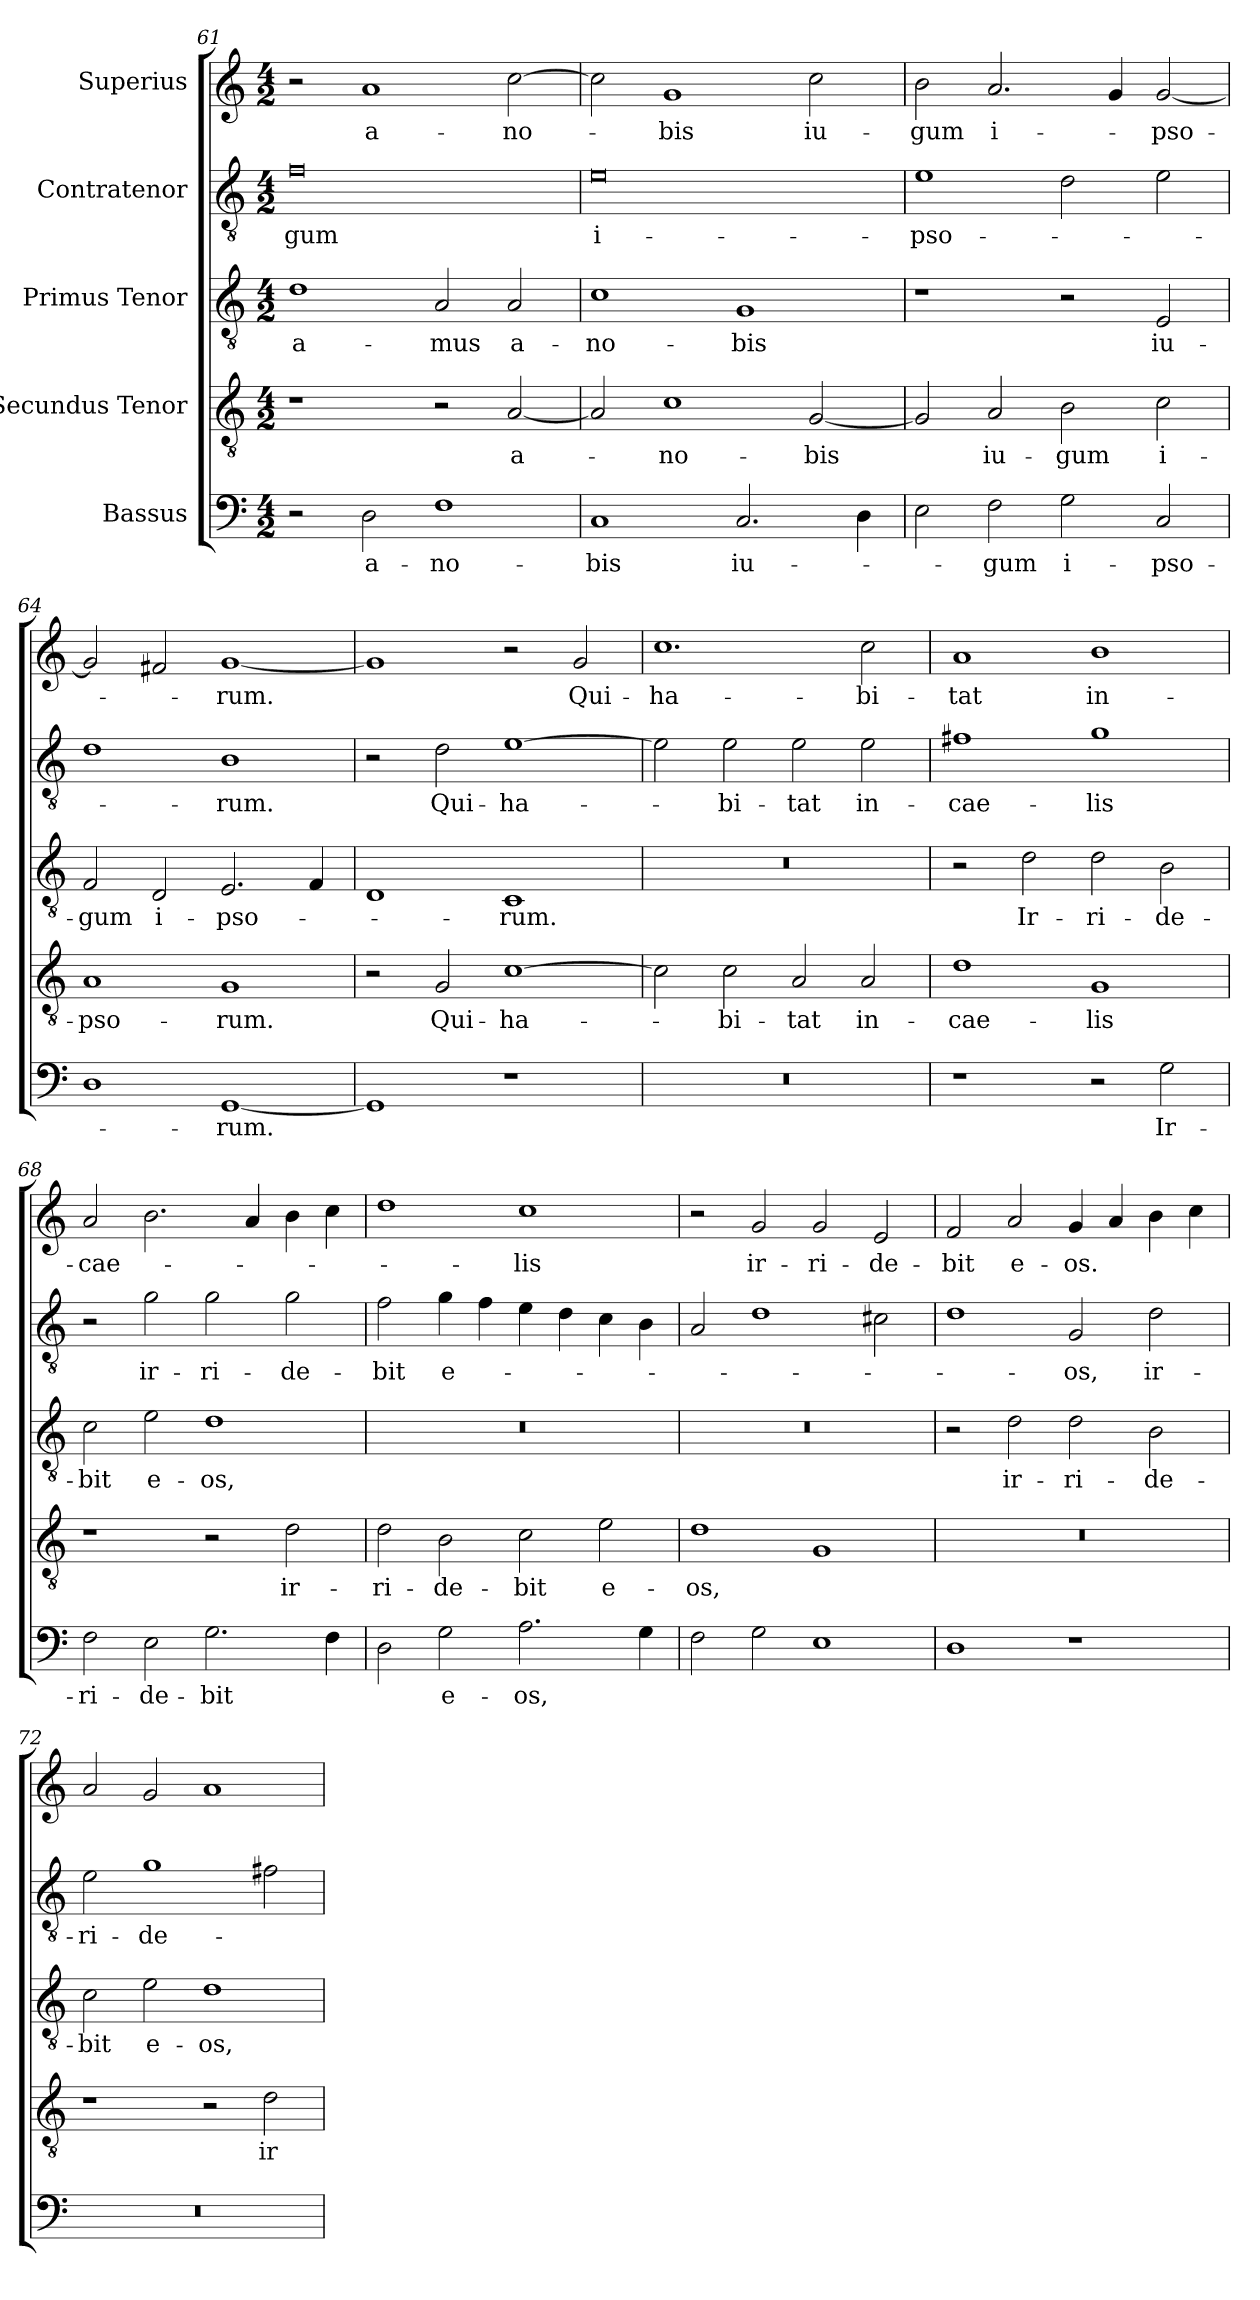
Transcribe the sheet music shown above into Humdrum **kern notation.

**kern	**text	**kern	**text	**kern	**text	**kern	**text	**kern	**text
*part5	*part5	*part4	*part4	*part3	*part3	*part2	*part2	*part1	*part1
*staff5	*staff5	*staff4	*staff4	*staff3	*staff3	*staff2	*staff2	*staff1	*staff1
*I"Bassus	*	*I"Secundus Tenor	*	*I"Primus Tenor	*	*I"Contratenor	*	*I"Superius	*
*clefF4	*	*clefGv2	*	*clefGv2	*	*clefGv2	*	*clefG2	*
*k[]	*	*k[]	*	*k[]	*	*k[]	*	*k[]	*
*C:	*	*C:	*	*C:	*	*C:	*	*C:	*
*M4/2	*	*M4/2	*	*M4/2	*	*M4/2	*	*M4/2	*
=61	=61	=61	=61	=61	=61	=61	=61	=61	=61
2r	.	1r	.	1d\	-a-	0f\	-gum	2r	.
2D\	a-	.	.	.	.	.	.	1a/	a-
1F\	no-	2r	.	2A/	-mus	.	.	.	.
.	.	[2A/	a-	2A/	a-	.	.	[2cc\	no-
!!LO:PB:g=z
=62	=62	=62	=62	=62	=62	=62	=62	=62	=62
1C/	-bis	2A/]	.	1c\	no-	0e\	i-	2cc\]	.
.	.	1c\	no-	.	.	.	.	1g/	-bis
2.C/	iu-	.	.	1G/	-bis	.	.	.	.
.	.	[2G/	-bis	.	.	.	.	2cc\	iu-
4D\	.	.	.	.	.	.	.	.	.
=63	=63	=63	=63	=63	=63	=63	=63	=63	=63
2E\	.	2G/]	.	1r	.	1e\	-pso-	2b\	-gum
2F\	-gum	2A/	iu-	.	.	.	.	2.a/	i-
2G\	i-	2B\	-gum	2r	.	2d\	.	.	.
.	.	.	.	.	.	.	.	4g/	.
2C/	-pso-	2c\	i-	2E/	iu-	2e\	.	[2g/	-pso-
=64	=64	=64	=64	=64	=64	=64	=64	=64	=64
1D\	.	1A/	-pso-	2F/	-gum	1d\	.	2g/]	.
.	.	.	.	2D/	i-	.	.	2f#Xi/	.
[1GG/	-rum.	1G/	-rum.	2.E/	-pso-	1B\	-rum.	[1g/	-rum.
.	.	.	.	4F/	.	.	.	.	.
=65	=65	=65	=65	=65	=65	=65	=65	=65	=65
1GG/]	.	2r	.	1D/	.	2r	.	1g/]	.
.	.	2G/	Qui-	.	.	2d\	Qui-	.	.
1r	.	[1c\	ha-	1C/	-rum.	[1e\	ha-	2r	.
.	.	.	.	.	.	.	.	2g/	Qui-
=66	=66	=66	=66	=66	=66	=66	=66	=66	=66
0r	.	2c\]	.	0r	.	2e\]	.	1.cc\	ha-
.	.	2c\	-bi-	.	.	2e\	-bi-	.	.
.	.	2A/	-tat	.	.	2e\	-tat	.	.
.	.	2A/	in-	.	.	2e\	in-	2cc\	-bi-
!!LO:LB:g=z
=67	=67	=67	=67	=67	=67	=67	=67	=67	=67
1r	.	1d\	cae-	2r	.	1f#Xi\	cae-	1a/	-tat
.	.	.	.	2d\	Ir-	.	.	.	.
2r	.	1G/	-lis	2d\	-ri-	1g\	-lis	1b\	in-
2G\	Ir-	.	.	2B\	-de-	.	.	.	.
=68	=68	=68	=68	=68	=68	=68	=68	=68	=68
2F\	-ri-	1r	.	2c\	-bit	2r	.	2a/	cae-
2E\	-de-	.	.	2e\	e-	2g\	ir-	2.b\	.
2.G\	-bit	2r	.	1d\	-os,	2g\	-ri-	.	.
.	.	.	.	.	.	.	.	4a/	.
.	.	2d\	ir-	.	.	2g\	-de-	4b\	.
4F\	.	.	.	.	.	.	.	4cc\	.
=69	=69	=69	=69	=69	=69	=69	=69	=69	=69
2D\	.	2d\	-ri-	0r	.	2f\	-bit	1dd\	.
2G\	e-	2B\	-de-	.	.	4g\	e-	.	.
.	.	.	.	.	.	4f\	.	.	.
2.A\	-os,	2c\	-bit	.	.	4e\	.	1cc\	-lis
.	.	.	.	.	.	4d\	.	.	.
.	.	2e\	e-	.	.	4c\	.	.	.
4G\	.	.	.	.	.	4B\	.	.	.
=70	=70	=70	=70	=70	=70	=70	=70	=70	=70
2F\	.	1d\	-os,	0r	.	2A/	.	2r	.
2G\	.	.	.	.	.	1d\	.	2g/	ir-
1E\	.	1G/	.	.	.	.	.	2g/	-ri-
.	.	.	.	.	.	2c#Xi\	.	2e/	-de-
=71	=71	=71	=71	=71	=71	=71	=71	=71	=71
1D\	.	0r	.	2r	.	1d\	.	2f/	-bit
.	.	.	.	2d\	ir-	.	.	2a/	e-
1r	.	.	.	2d\	-ri-	2G/	-os,	4g/	-os.
.	.	.	.	.	.	.	.	4a/	.
.	.	.	.	2B\	-de-	2d\	ir-	4b\	.
.	.	.	.	.	.	.	.	4cc\	.
!!LO:PB:g=z
=72	=72	=72	=72	=72	=72	=72	=72	=72	=72
0r	.	1r	.	2c\	-bit	2e\	-ri-	2a/	.
.	.	.	.	2e\	e-	1g\	-de-	2g/	.
.	.	2r	.	1d\	-os,	.	.	1a/	.
.	.	2d\	ir-	.	.	2f#Xi\	.	.	.
=	=	=	=	=	=	=	=	=	=
*-	*-	*-	*-	*-	*-	*-	*-	*-	*-
